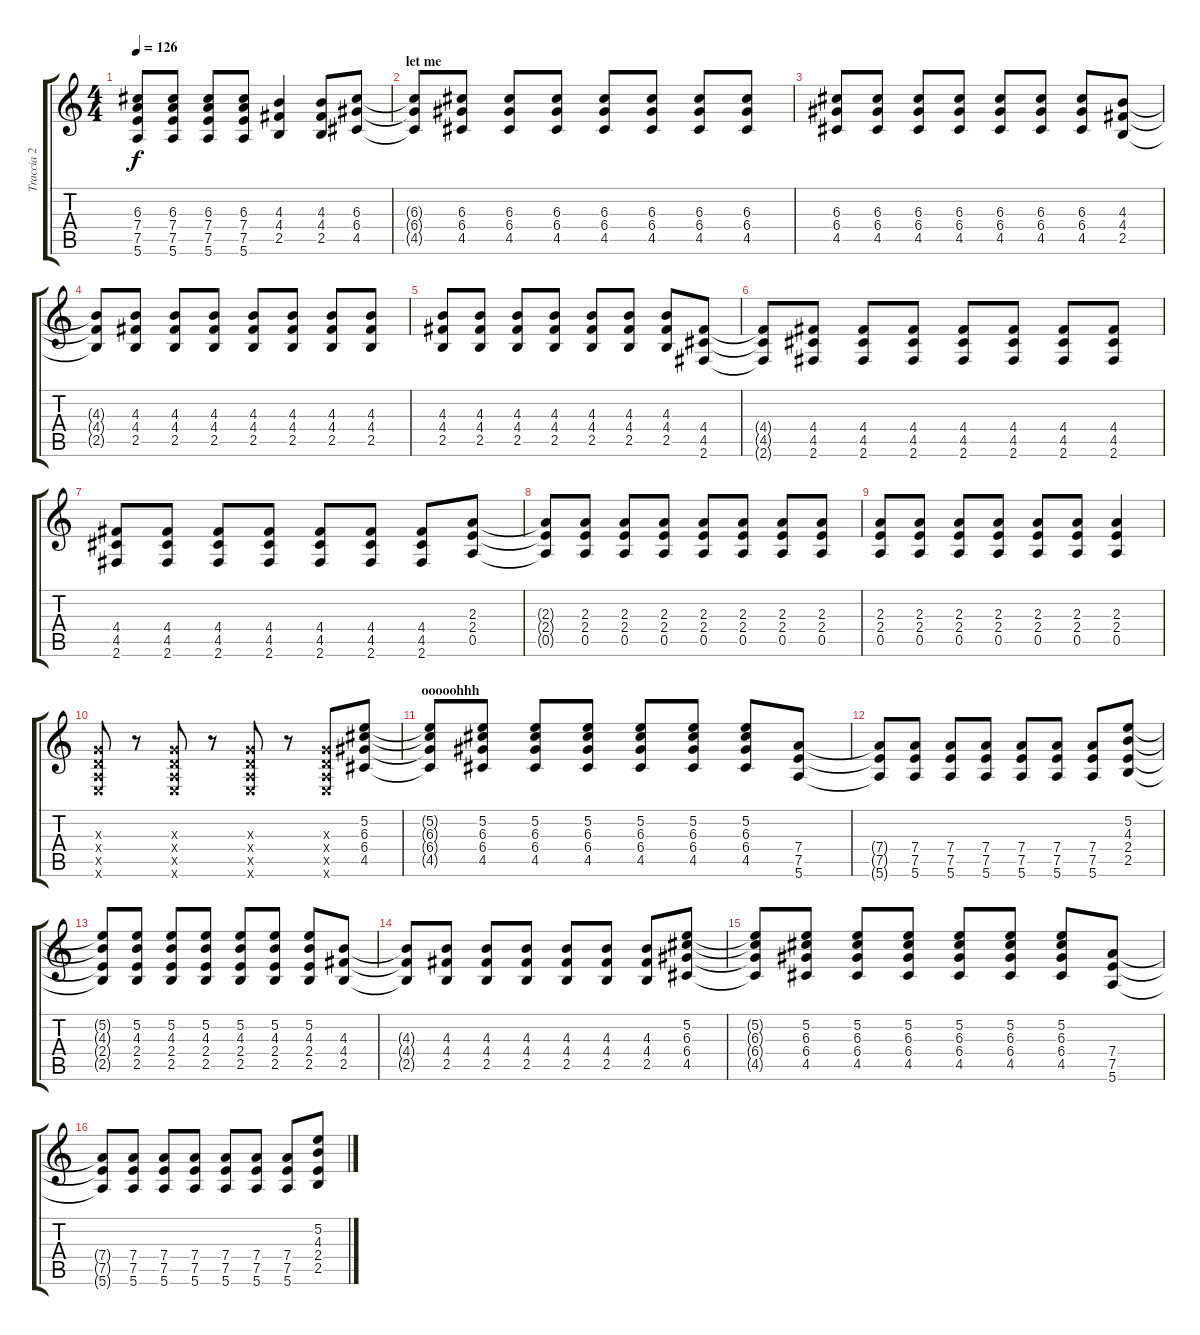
\track ("Traccia 2" "Traccia 2") {instrument distortionguitar}
\staff {score tabs}
\tuning (E4 B3 G3 D3 A2 E2) {hide}
\ts (4 4)
\tempo 126
\clef g2
\ks c
(6.3{t} 7.4{t} 7.5{t} 5.6{t}).8{dy f} (6.3 7.4 7.5 5.6).8 (6.3 7.4 7.5 5.6).8 (6.3 7.4 7.5 5.6).8 (4.3 4.4 2.5).4 (4.3 4.4 2.5).8 (6.3 6.4 4.5).8 |
\section ("" "let me")
(6.3{t} 6.4{t} 4.5{t}).8 (6.3 6.4 4.5).8 (6.3 6.4 4.5).8 (6.3 6.4 4.5).8 (6.3 6.4 4.5).8 (6.3 6.4 4.5).8 (6.3 6.4 4.5).8 (6.3 6.4 4.5).8 |
(6.3 6.4 4.5).8 (6.3 6.4 4.5).8 (6.3 6.4 4.5).8 (6.3 6.4 4.5).8 (6.3 6.4 4.5).8 (6.3 6.4 4.5).8 (6.3 6.4 4.5).8 (4.3 4.4 2.5).8 |
(4.3{t} 4.4{t} 2.5{t}).8 (4.3 4.4 2.5).8 (4.3 4.4 2.5).8 (4.3 4.4 2.5).8 (4.3 4.4 2.5).8 (4.3 4.4 2.5).8 (4.3 4.4 2.5).8 (4.3 4.4 2.5).8 |
(4.3 4.4 2.5).8 (4.3 4.4 2.5).8 (4.3 4.4 2.5).8 (4.3 4.4 2.5).8 (4.3 4.4 2.5).8 (4.3 4.4 2.5).8 (4.3 4.4 2.5).8 (4.4 4.5 2.6).8 |
(4.4{t} 4.5{t} 2.6{t}).8 (4.4 4.5 2.6).8 (4.4 4.5 2.6).8 (4.4 4.5 2.6).8 (4.4 4.5 2.6).8 (4.4 4.5 2.6).8 (4.4 4.5 2.6).8 (4.4 4.5 2.6).8 |
(4.4 4.5 2.6).8 (4.4 4.5 2.6).8 (4.4 4.5 2.6).8 (4.4 4.5 2.6).8 (4.4 4.5 2.6).8 (4.4 4.5 2.6).8 (4.4 4.5 2.6).8 (2.3 2.4 0.5).8 |
(2.3{t} 2.4{t} 0.5{t}).8 (2.3 2.4 0.5).8 (2.3 2.4 0.5).8 (2.3 2.4 0.5).8 (2.3 2.4 0.5).8 (2.3 2.4 0.5).8 (2.3 2.4 0.5).8 (2.3 2.4 0.5).8 |
(2.3 2.4 0.5).8 (2.3 2.4 0.5).8 (2.3 2.4 0.5).8 (2.3 2.4 0.5).8 (2.3 2.4 0.5).8 (2.3 2.4 0.5).8 (2.3 2.4 0.5).4 |
(0.3{x} 0.4{x} 0.5{x} 0.6{x}).8 r.8 (0.3{x} 0.4{x} 0.5{x} 0.6{x}).8 r.8 (0.3{x} 0.4{x} 0.5{x} 0.6{x}).8 r.8 (0.3{x} 0.4{x} 0.5{x} 0.6{x}).8 (5.2 6.3 6.4 4.5).8 |
\section ("" "ooooohhh")
(5.2{t} 6.3{t} 6.4{t} 4.5{t}).8 (5.2 6.3 6.4 4.5).8 (5.2 6.3 6.4 4.5).8 (5.2 6.3 6.4 4.5).8 (5.2 6.3 6.4 4.5).8 (5.2 6.3 6.4 4.5).8 (5.2 6.3 6.4 4.5).8 (7.4 7.5 5.6).8 |
(7.4{t} 7.5{t} 5.6{t}).8 (7.4 7.5 5.6).8 (7.4 7.5 5.6).8 (7.4 7.5 5.6).8 (7.4 7.5 5.6).8 (7.4 7.5 5.6).8 (7.4 7.5 5.6).8 (5.2 4.3 2.4 2.5).8 |
(5.2{t} 4.3{t} 2.4{t} 2.5{t}).8 (5.2 4.3 2.4 2.5).8 (5.2 4.3 2.4 2.5).8 (5.2 4.3 2.4 2.5).8 (5.2 4.3 2.4 2.5).8 (5.2 4.3 2.4 2.5).8 (5.2 4.3 2.4 2.5).8 (4.3 4.4 2.5).8 |
(4.3{t} 4.4{t} 2.5{t}).8 (4.3 4.4 2.5).8 (4.3 4.4 2.5).8 (4.3 4.4 2.5).8 (4.3 4.4 2.5).8 (4.3 4.4 2.5).8 (4.3 4.4 2.5).8 (5.2 6.3 6.4 4.5).8 |
(5.2{t} 6.3{t} 6.4{t} 4.5{t}).8 (5.2 6.3 6.4 4.5).8 (5.2 6.3 6.4 4.5).8 (5.2 6.3 6.4 4.5).8 (5.2 6.3 6.4 4.5).8 (5.2 6.3 6.4 4.5).8 (5.2 6.3 6.4 4.5).8 (7.4 7.5 5.6).8 |
(7.4{t} 7.5{t} 5.6{t}).8 (7.4 7.5 5.6).8 (7.4 7.5 5.6).8 (7.4 7.5 5.6).8 (7.4 7.5 5.6).8 (7.4 7.5 5.6).8 (7.4 7.5 5.6).8 (5.2 4.3 2.4 2.5).8
